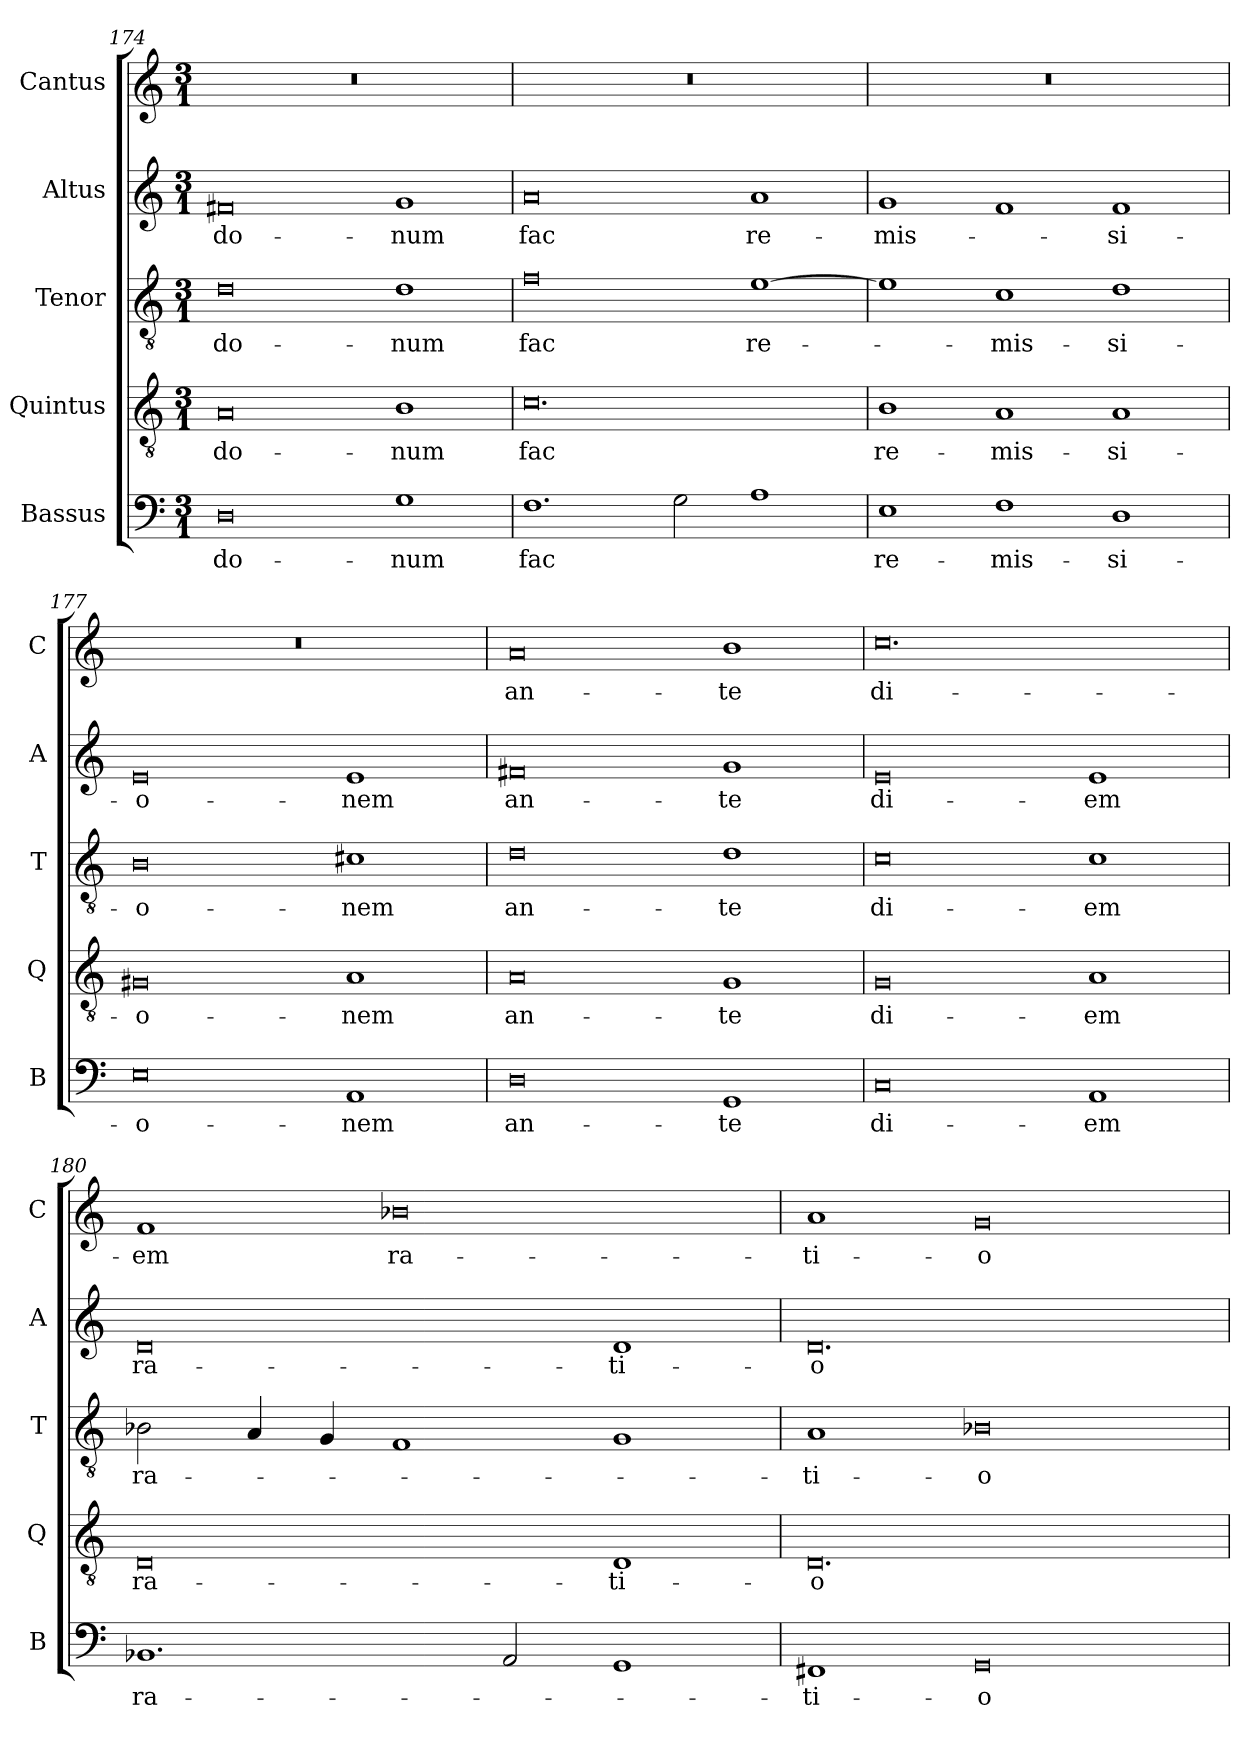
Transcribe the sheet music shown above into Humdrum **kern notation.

**kern	**text	**kern	**text	**kern	**text	**kern	**text	**kern	**text
*part5	*part5	*part4	*part4	*part3	*part3	*part2	*part2	*part1	*part1
*staff5	*staff5	*staff4	*staff4	*staff3	*staff3	*staff2	*staff2	*staff1	*staff1
*I"Bassus	*	*I"Quintus	*	*I"Tenor	*	*I"Altus	*	*I"Cantus	*
*I'B	*	*I'Q	*	*I'T	*	*I'A	*	*I'C	*
*clefF4	*	*clefGv2	*	*clefGv2	*	*clefG2	*	*clefG2	*
*k[]	*	*k[]	*	*k[]	*	*k[]	*	*k[]	*
*C:	*	*C:	*	*C:	*	*C:	*	*C:	*
*M3/1	*	*M3/1	*	*M3/1	*	*M3/1	*	*M3/1	*
=174	=174	=174	=174	=174	=174	=174	=174	=174	=174
!	!LO:LY:b	!	!	!	!	!	!	!	!
!	!	!	!LO:LY:b	!	!	!	!	!	!
!	!	!	!	!	!LO:LY:b	!	!	!	!
!	!	!	!	!	!	!	!LO:LY:b	!	!
0D	do-	0A	do-	0d	do-	0f#X	do-	0.r	.
!	!LO:LY:b	!	!	!	!	!	!	!	!
!	!	!	!LO:LY:b	!	!	!	!	!	!
!	!	!	!	!	!LO:LY:b	!	!	!	!
!	!	!	!	!	!	!	!LO:LY:b	!	!
1G	-num	1B	-num	1d	-num	1g	-num	.	.
=175	=175	=175	=175	=175	=175	=175	=175	=175	=175
!	!LO:LY:b	!	!	!	!	!	!	!	!
!	!	!	!LO:LY:b	!	!	!	!	!	!
!	!	!	!	!	!LO:LY:b	!	!	!	!
!	!	!	!	!	!	!	!LO:LY:b	!	!
1.F	fac	0.c	fac	0f	fac	0a	fac	0.r	.
2G\	.	.	.	.	.	.	.	.	.
!	!	!	!	!	!LO:LY:b	!	!	!	!
!	!	!	!	!	!	!	!LO:LY:b	!	!
1A	.	.	.	[1e	re-	1a	re-	.	.
!!LO:PB:g=z
=176	=176	=176	=176	=176	=176	=176	=176	=176	=176
!	!LO:LY:b	!	!	!	!	!	!	!	!
!	!	!	!LO:LY:b	!	!	!	!	!	!
!	!	!	!	!	!	!	!LO:LY:b	!	!
1E	re-	1B	re-	1e]	.	1g	-mis-	0.r	.
!	!LO:LY:b	!	!	!	!	!	!	!	!
!	!	!	!LO:LY:b	!	!	!	!	!	!
!	!	!	!	!	!LO:LY:b	!	!	!	!
1F	-mis-	1A	-mis-	1c	-mis-	1f	.	.	.
!	!LO:LY:b	!	!	!	!	!	!	!	!
!	!	!	!LO:LY:b	!	!	!	!	!	!
!	!	!	!	!	!LO:LY:b	!	!	!	!
!	!	!	!	!	!	!	!LO:LY:b	!	!
1D	-si-	1A	-si-	1d	-si-	1f	-si-	.	.
=177	=177	=177	=177	=177	=177	=177	=177	=177	=177
!	!LO:LY:b	!	!	!	!	!	!	!	!
!	!	!	!LO:LY:b	!	!	!	!	!	!
!	!	!	!	!	!LO:LY:b	!	!	!	!
!	!	!	!	!	!	!	!LO:LY:b	!	!
0E	-o-	0G#X	-o-	0B	-o-	0e	-o-	0.r	.
!	!LO:LY:b	!	!	!	!	!	!	!	!
!	!	!	!LO:LY:b	!	!	!	!	!	!
!	!	!	!	!	!LO:LY:b	!	!	!	!
!	!	!	!	!	!	!	!LO:LY:b	!	!
1AA	-nem	1A	-nem	1c#X	-nem	1e	-nem	.	.
=178	=178	=178	=178	=178	=178	=178	=178	=178	=178
!	!LO:LY:b	!	!	!	!	!	!	!	!
!	!	!	!LO:LY:b	!	!	!	!	!	!
!	!	!	!	!	!LO:LY:b	!	!	!	!
!	!	!	!	!	!	!	!LO:LY:b	!	!
!	!	!	!	!	!	!	!	!	!LO:LY:b
0D	an-	0A	an-	0d	an-	0f#X	an-	0a	an-
!	!LO:LY:b	!	!	!	!	!	!	!	!
!	!	!	!LO:LY:b	!	!	!	!	!	!
!	!	!	!	!	!LO:LY:b	!	!	!	!
!	!	!	!	!	!	!	!LO:LY:b	!	!
!	!	!	!	!	!	!	!	!	!LO:LY:b
1GG	-te	1G	-te	1d	-te	1g	-te	1b	-te
=179	=179	=179	=179	=179	=179	=179	=179	=179	=179
!	!LO:LY:b	!	!	!	!	!	!	!	!
!	!	!	!LO:LY:b	!	!	!	!	!	!
!	!	!	!	!	!LO:LY:b	!	!	!	!
!	!	!	!	!	!	!	!LO:LY:b	!	!
!	!	!	!	!	!	!	!	!	!LO:LY:b
0C	di-	0G	di-	0c	di-	0e	di-	0.cc	di-
!	!LO:LY:b	!	!	!	!	!	!	!	!
!	!	!	!LO:LY:b	!	!	!	!	!	!
!	!	!	!	!	!LO:LY:b	!	!	!	!
!	!	!	!	!	!	!	!LO:LY:b	!	!
1AA	-em	1A	-em	1c	-em	1e	-em	.	.
=180	=180	=180	=180	=180	=180	=180	=180	=180	=180
!	!LO:LY:b	!	!	!	!	!	!	!	!
!	!	!	!LO:LY:b	!	!	!	!	!	!
!	!	!	!	!	!LO:LY:b	!	!	!	!
!	!	!	!	!	!	!	!LO:LY:b	!	!
!	!	!	!	!	!	!	!	!	!LO:LY:b
1.BB-X	ra-	0D	ra-	2B-X\	ra-	0d	ra-	1f	-em
.	.	.	.	4A/	.	.	.	.	.
.	.	.	.	4G/	.	.	.	.	.
!	!	!	!	!	!	!	!	!	!LO:LY:b
.	.	.	.	1F	.	.	.	0b-X	ra-
2AA/	.	.	.	.	.	.	.	.	.
!	!	!	!LO:LY:b	!	!	!	!	!	!
!	!	!	!	!	!	!	!LO:LY:b	!	!
1GG	.	1D	-ti-	1G	.	1d	-ti-	.	.
=181	=181	=181	=181	=181	=181	=181	=181	=181	=181
!	!LO:LY:b	!	!	!	!	!	!	!	!
!	!	!	!LO:LY:b	!	!	!	!	!	!
!	!	!	!	!	!LO:LY:b	!	!	!	!
!	!	!	!	!	!	!	!LO:LY:b	!	!
!	!	!	!	!	!	!	!	!	!LO:LY:b
1FF#X	-ti-	0.D	-o-	1A	-ti-	0.d	-o-	1a	-ti-
!	!LO:LY:b	!	!	!	!	!	!	!	!
!	!	!	!	!	!LO:LY:b	!	!	!	!
!	!	!	!	!	!	!	!	!	!LO:LY:b
0GG	-o-	.	.	0B-X	-o-	.	.	0g	-o-
=	=	=	=	=	=	=	=	=	=
*-	*-	*-	*-	*-	*-	*-	*-	*-	*-
